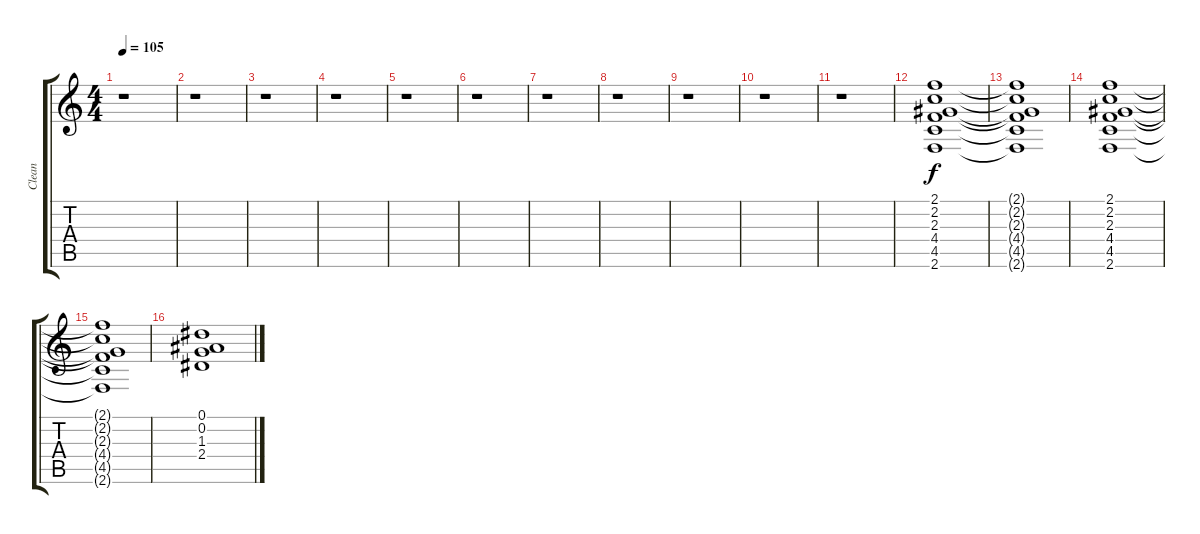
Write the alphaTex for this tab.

\track ("Clean" "Clean") {instrument acousticguitarsteel}
\staff {score tabs}
\tuning (Eb4 Bb3 Gb3 Db3 Ab2 Eb2) {hide}
\ts (4 4)
\tempo 105
\clef g2
\ks c
r.1{dy f} |
r.1 |
r.1 |
r.1 |
r.1 |
r.1 |
r.1 |
r.1 |
r.1 |
r.1 |
r.1 |
(2.1 2.2 2.3 4.4 4.5 2.6).1 |
(2.1{t} 2.2{t} 2.3{t} 4.4{t} 4.5{t} 2.6{t}).1 |
(2.1 2.2 2.3 4.4 4.5 2.6).1 |
(2.1{t} 2.2{t} 2.3{t} 4.4{t} 4.5{t} 2.6{t}).1 |
(0.1 0.2 1.3 2.4).1
